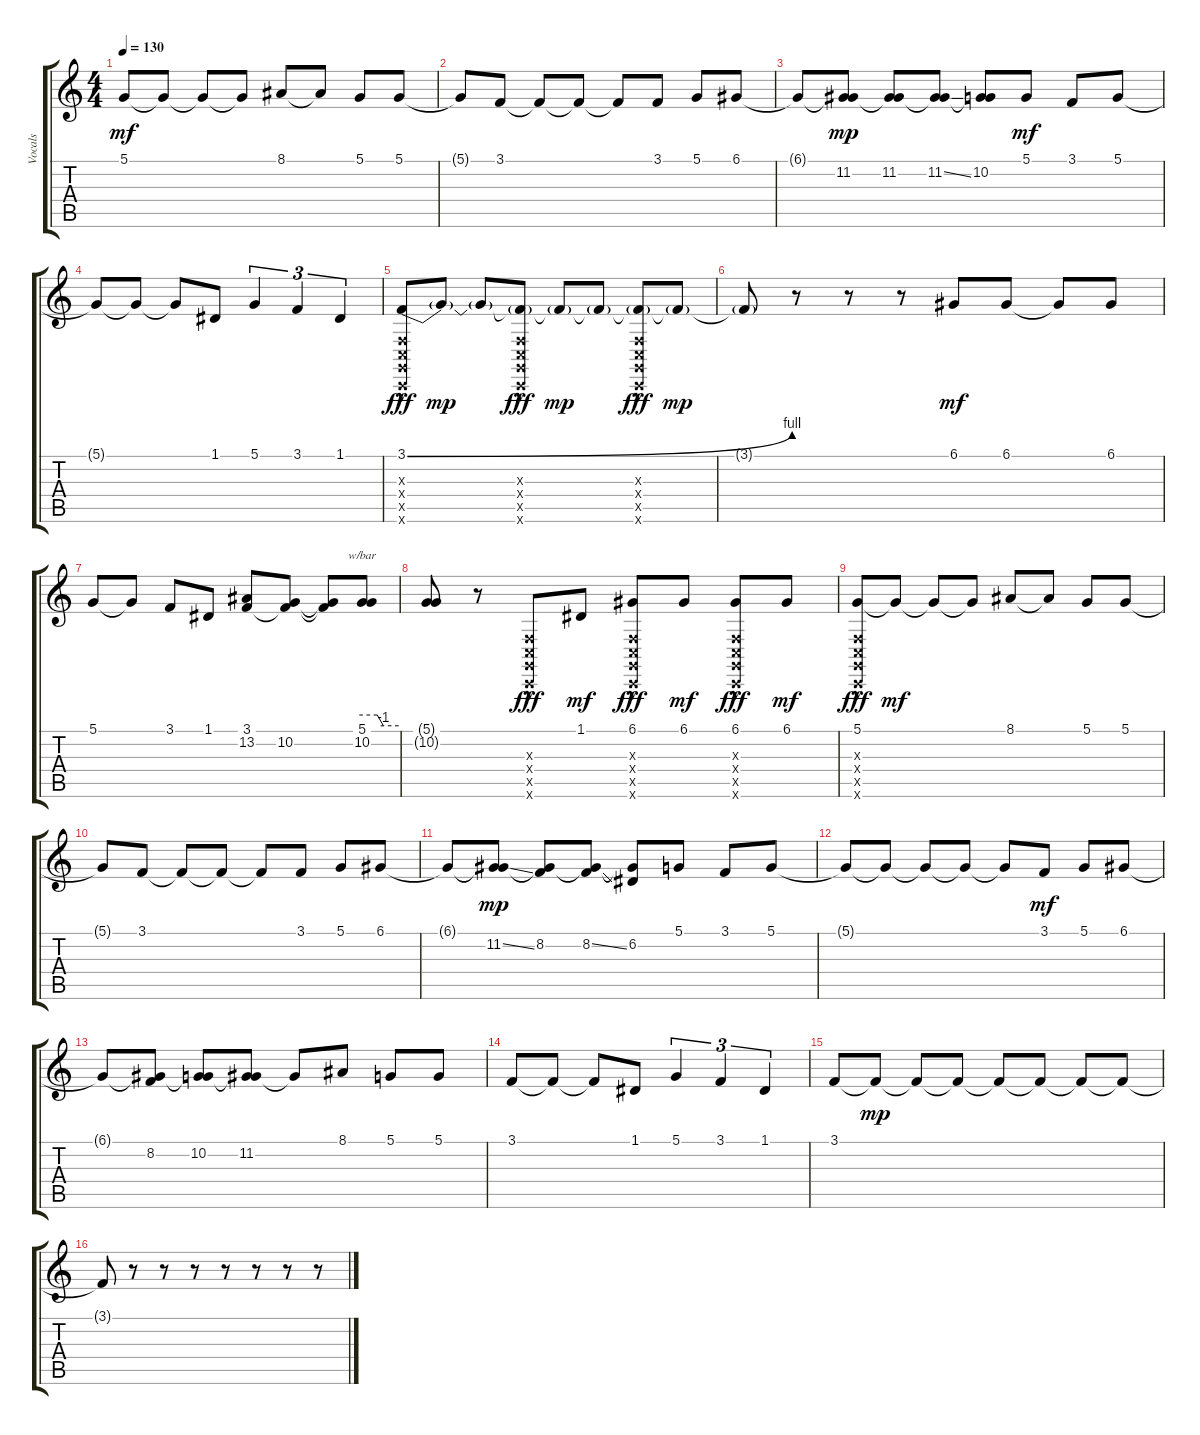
\track ("Vocals" "Vocals") {instrument lead2sawtooth}
\staff {score tabs}
\tuning (D4 A3 F3 C3 G2 C2) {hide}
\ts (4 4)
\tempo 130
\clef g2
\ks c
5.1.8{dy mf} 5.1{t}.8 5.1{t}.8 5.1{t}.8 8.1.8 8.1{t}.8 5.1.8 5.1.8 |
5.1{t}.8 3.1.8 3.1{t}.8 3.1{t}.8 3.1{t}.8 3.1.8 5.1.8 6.1.8 |
6.1{t}.8 (6.1{t} 11.2).8{dy mp} (6.1{t} 11.2).8 (6.1{t} 11.2{ss}).8 (6.1{t} 10.2).8 5.1.8{dy mf} 3.1.8 5.1.8 |
5.1{t}.8 5.1{t}.8 5.1{t}.8 1.1.8 5.1.4{tu (3 2)} 3.1.4{tu (3 2)} 1.1.4{tu (3 2)} |
(3.1{be (bend 0 0 60 4)} 0.3{hac x} 0.4{hac x} 0.5{hac x} 0.6{hac x}).8{dy fff} 3.1{t}.8{dy mp} 3.1{t}.8 (3.1{t} 0.3{hac x} 0.4{hac x} 0.5{hac x} 0.6{hac x}).8{dy fff} 3.1{t}.8{dy mp} 3.1{t}.8 (3.1{t} 0.3{hac x} 0.4{hac x} 0.5{hac x} 0.6{hac x}).8{dy fff} 3.1{t}.8{dy mp} |
3.1{t}.8 r.8 r.8 r.8 6.1.8{dy mf} 6.1.8 6.1{t}.8 6.1.8 |
5.1.8 5.1{t}.8 3.1.8 1.1.8 (3.1 13.2).8 (3.1{t} 10.2).8 (3.1{t} 10.2{t}).8 (5.1 10.2).8{tbe (custom default 0 0 25 0 35 -4 60 -4)} |
(5.1{t} 10.2{t}).8 r.8 (0.3{hac x} 0.4{hac x} 0.5{hac x} 0.6{hac x}).8{dy fff} 1.1.8{dy mf} (6.1 0.3{hac x} 0.4{hac x} 0.5{hac x} 0.6{hac x}).8{dy fff} 6.1.8{dy mf} (6.1 0.3{hac x} 0.4{hac x} 0.5{hac x} 0.6{hac x}).8{dy fff} 6.1.8{dy mf} |
(5.1 0.3{hac x} 0.4{hac x} 0.5{hac x} 0.6{hac x}).8{dy fff} 5.1{t}.8{dy mf} 5.1{t}.8 5.1{t}.8 8.1.8 8.1{t}.8 5.1.8 5.1.8 |
5.1{t}.8 3.1.8 3.1{t}.8 3.1{t}.8 3.1{t}.8 3.1.8 5.1.8 6.1.8 |
6.1{t}.8 (6.1{t} 11.2{ss}).8{dy mp} (6.1{t} 8.2).8 (6.1{t} 8.2{ss}).8 (6.1{t} 6.2).8 5.1.8 3.1.8 5.1.8 |
5.1{t}.8 5.1{t}.8 5.1{t}.8 5.1{t}.8 5.1{t}.8 3.1.8{dy mf} 5.1.8 6.1.8 |
6.1{t}.8 (6.1{t} 8.2).8 (6.1{t} 10.2).8 (6.1{t} 11.2).8 6.1{t}.8 8.1.8 5.1.8 5.1.8 |
3.1.8 3.1{t}.8 3.1{t}.8 1.1.8 5.1.4{tu (3 2)} 3.1.4{tu (3 2)} 1.1.4{tu (3 2)} |
3.1.8 3.1{t}.8{dy mp} 3.1{t}.8 3.1{t}.8 3.1{t}.8 3.1{t}.8 3.1{t}.8 3.1{t}.8 |
3.1{t}.8 r.8 r.8 r.8 r.8 r.8 r.8 r.8
